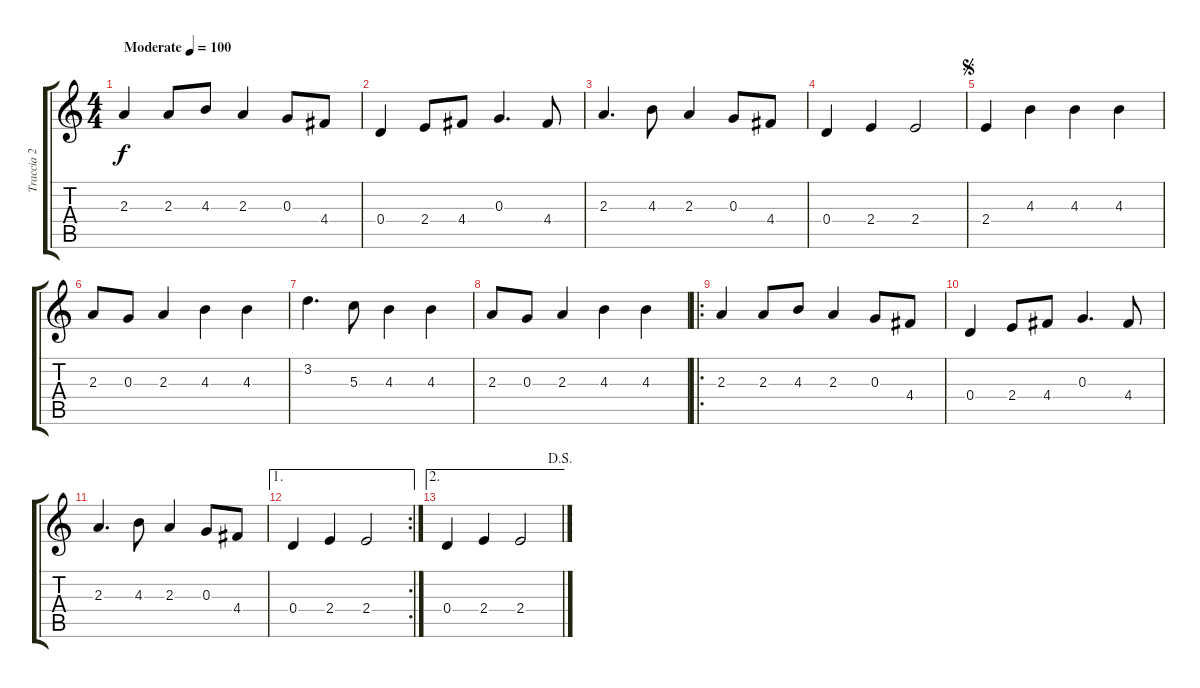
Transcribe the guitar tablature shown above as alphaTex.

\track ("Traccia 2" "Traccia 2") {instrument acousticguitarsteel}
\staff {score tabs}
\tuning (E4 B3 G3 D3 A2 E2) {hide}
\ts (4 4)
\tempo (100 "Moderate")
\clef g2
\ks c
2.3.4{dy f instrument acousticguitarsteel} 2.3.8 4.3.8 2.3.4 0.3.8 4.4.8 |
0.4.4 2.4.8 4.4.8 0.3.4{d} 4.4.8 |
2.3.4{d} 4.3.8 2.3.4 0.3.8 4.4.8 |
0.4.4 2.4.4 2.4.2 |
\jump segno
2.4.4 4.3.4 4.3.4 4.3.4 |
2.3.8 0.3.8 2.3.4 4.3.4 4.3.4 |
3.2.4{d} 5.3.8 4.3.4 4.3.4 |
2.3.8 0.3.8 2.3.4 4.3.4 4.3.4 |
\ro
2.3.4 2.3.8 4.3.8 2.3.4 0.3.8 4.4.8 |
0.4.4 2.4.8 4.4.8 0.3.4{d} 4.4.8 |
2.3.4{d} 4.3.8 2.3.4 0.3.8 4.4.8 |
\ae 1
\rc 2
0.4.4 2.4.4 2.4.2 |
\ae 2
\jump dalsegno
0.4.4 2.4.4 2.4.2
